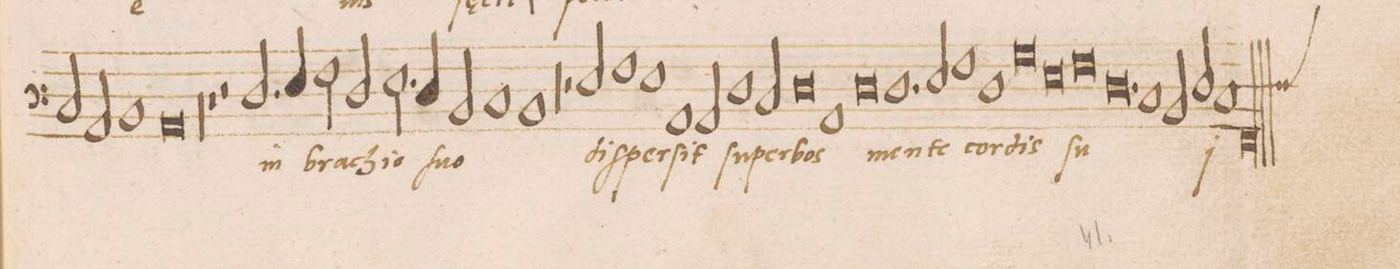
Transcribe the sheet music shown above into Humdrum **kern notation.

**kern	**text
*I"BASVS	*
*clefF3	*
*k[]	*
*met(C|)	*
*M2/1	*
2E/	.
2C/	.
1D	.
=73-	=73-
0C	.
=74-	=74-
00r	.
=75-	=75-
=76-	=76-
1r	.
2r	.
2.F/	in
=77-	=77-
4G/	.
2A\	bra-
2F/	-chi-
2.G\	-o
=78-	=78-
4F/	ſu-
2D/	-o
1E	.
=79-	=79-
1D	.
00r	.
=80-	=80-
=81-	=81-
2r	.
2G/	diſ-
=82-	=82-
1A	per-
1G	-ſit
=83-	=83-
1C	.
2C/	.
1F\	ſu-
=84-	=84-
2E/	-per-
0F	-bos
=85-	=85-
1C	.
=86-	=86-
0F	.
=87-	=87-
1.F	men-
2G/	-te
=88-	=88-
1A	.
1F	cor-
=89-	=89-
0B	-dis
=90-	=90-
0G	ſu-
=91-	=91-
0A	.
=92-	=92-
0.F	.
=93-	=93-
1E	.
=94-	=94-
2D/	.
2F/	.
1E	.
=95-	=95-
0AA/l	-j
*custos:F	*
=96||	=96||
*-	*-
